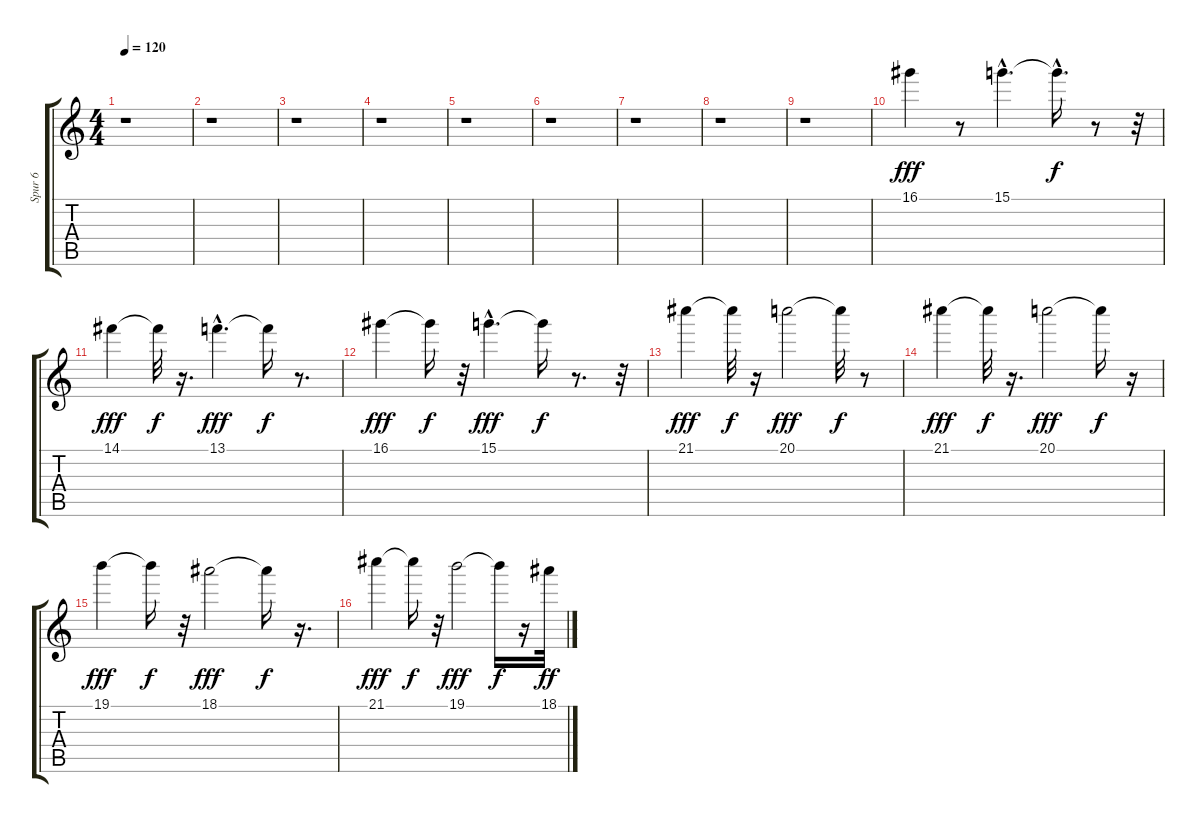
\track ("Spur 6" "Spur 6") {instrument acousticguitarnylon}
\staff {score tabs}
\tuning (E4 B3 G3 D3 A2 E2) {hide}
\ts (4 4)
\tempo 120
\clef g2
\ks c
r.1{dy f} |
r.1 |
r.1 |
r.1 |
r.1 |
r.1 |
r.1 |
r.1 |
r.1 |
16.1.4{dy fff} r.8 15.1{hac}.4{d} 15.1{hac t}.16{d dy f} r.8 r.32 |
14.1.4{dy fff} 14.1{t}.32{dy f} r.16{d} 13.1{hac}.4{d dy fff} 13.1{t}.16{dy f} r.8{d} |
16.1.4{dy fff} 16.1{t}.16{dy f} r.32 15.1{hac}.4{d dy fff} 15.1{t}.16{dy f} r.8{d} r.32 |
21.1.4{dy fff} 21.1{t}.32{dy f} r.16 20.1.2{dy fff} 20.1{t}.32{dy f} r.8 |
21.1.4{dy fff} 21.1{t}.32{dy f} r.16{d} 20.1.2{dy fff} 20.1{t}.16{dy f} r.16 |
19.1.4{dy fff} 19.1{t}.16{dy f} r.32 18.1.2{dy fff} 18.1{t}.16{dy f} r.16{d} |
21.1.4{dy fff} 21.1{t}.16{dy f} r.32 19.1.2{dy fff} 19.1{t}.16{dy f} r.16 18.1.32{dy ff}
